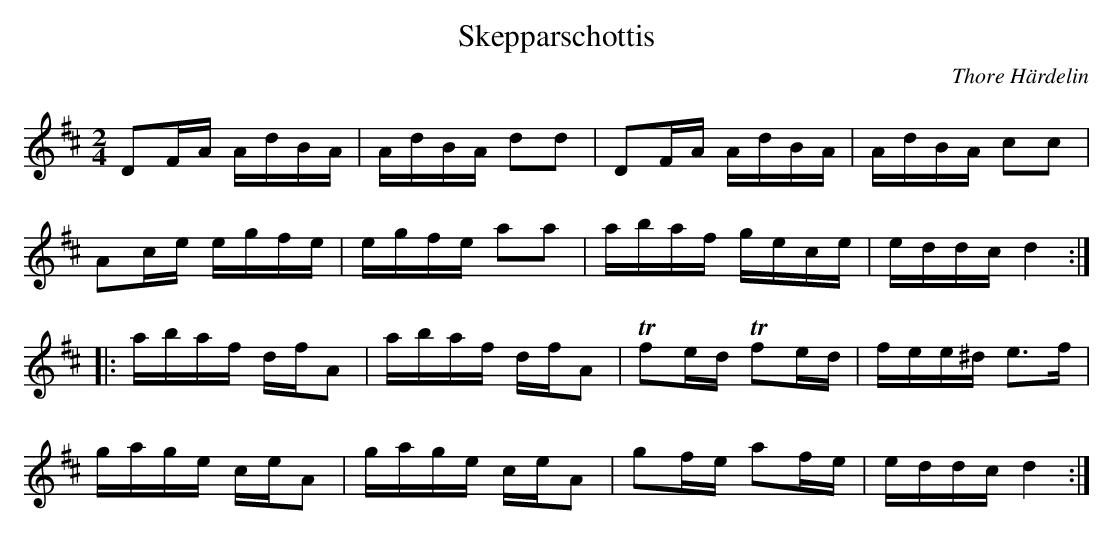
X:1
T:Skepparschottis
C:Thore Härdelin
M:2/4
L:1/16
K:D
D2FA AdBA|AdBA d2d2|D2FA AdBA|AdBA c2c2|
A2ce egfe|egfe a2a2|abaf gece|eddc d4:|
|:abaf dfA2|abaf dfA2|Tf2ed Tf2ed|fee^d e3f|
gage ceA2|gage ceA2|g2fe a2fe|eddc d4:|
